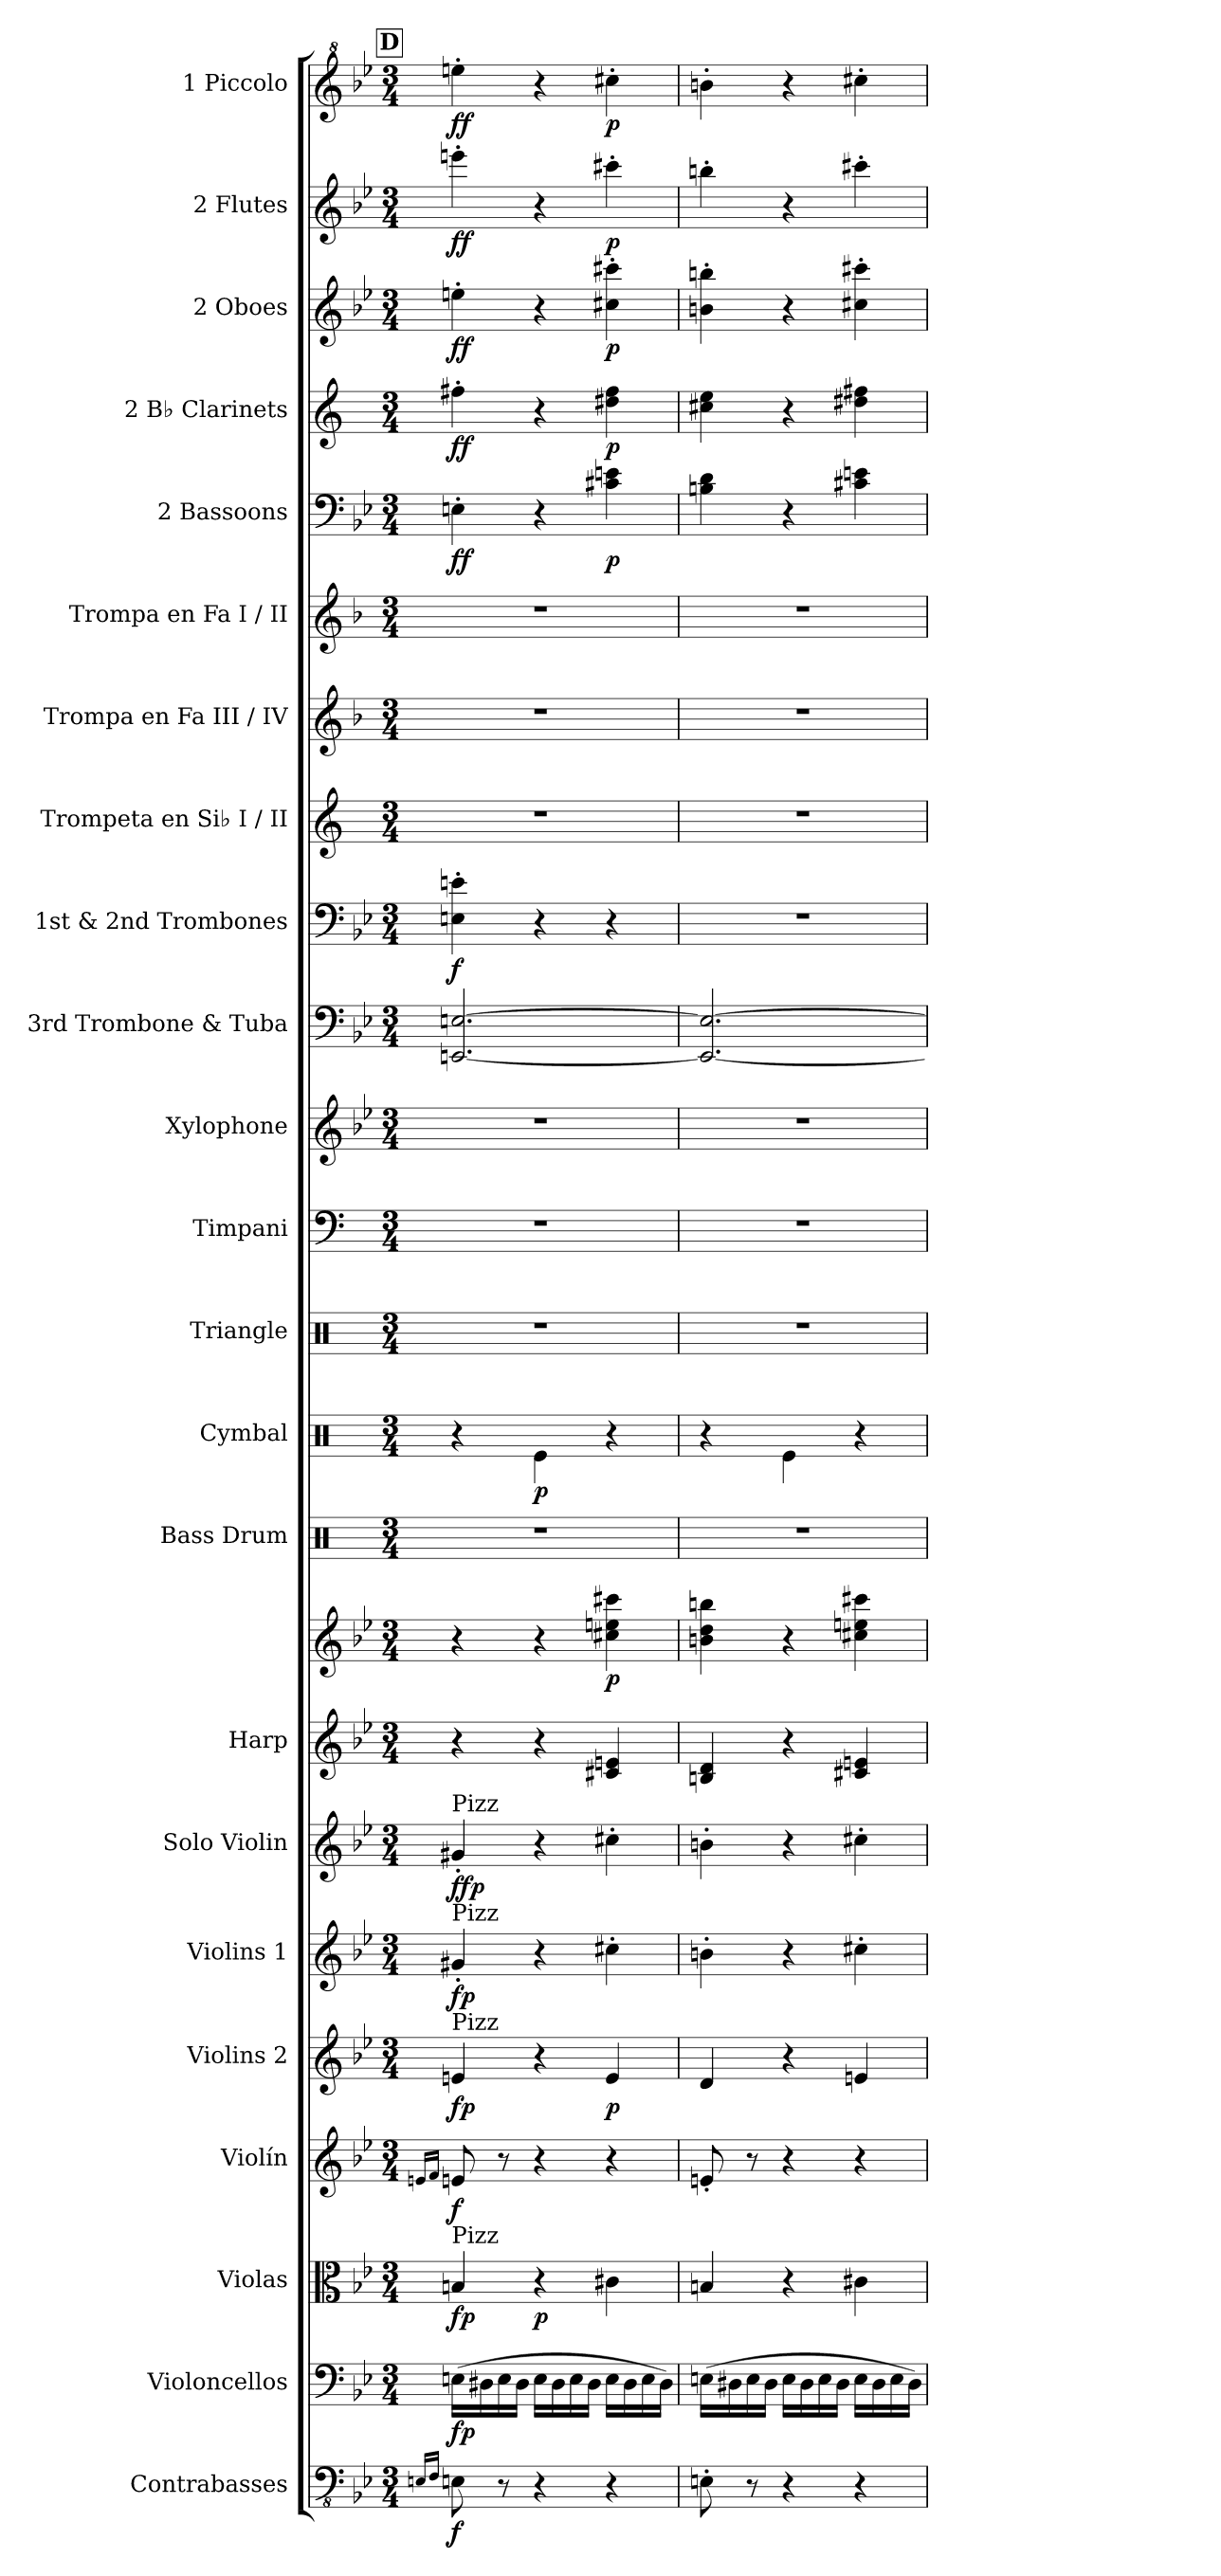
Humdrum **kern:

**kern	**dynam	**kern	**dynam	**kern	**dynam	**kern	**dynam	**kern	**dynam	**kern	**dynam	**kern	**dynam	**kern	**kern	**dynam	**kern	**kern	**dynam	**kern	**kern	**kern	**kern	**kern	**dynam	**kern	**kern	**kern	**kern	**dynam	**kern	**dynam	**kern	**dynam	**kern	**dynam	**kern	**dynam
*part23	*part23	*part22	*part22	*part21	*part21	*part20	*part20	*part19	*part19	*part18	*part18	*part17	*part17	*part16	*part16	*part16	*part15	*part14	*part14	*part13	*part12	*part11	*part10	*part9	*part9	*part8	*part7	*part6	*part5	*part5	*part4	*part4	*part3	*part3	*part2	*part2	*part1	*part1
*staff24	*staff24	*staff23	*staff23	*staff22	*staff22	*staff21	*staff21	*staff20	*staff20	*staff19	*staff19	*staff18	*staff18	*staff17	*staff16	*staff16/17	*staff15	*staff14	*staff14	*staff13	*staff12	*staff11	*staff10	*staff9	*staff9	*staff8	*staff7	*staff6	*staff5	*staff5	*staff4	*staff4	*staff3	*staff3	*staff2	*staff2	*staff1	*staff1
*I"Contrabasses	*	*I"Violoncellos	*	*I"Violas	*	*I"Violín	*	*I"Violins 2	*	*I"Violins 1	*	*I"Solo Violin	*	*I"Harp	*	*	*I"Bass Drum	*I"Cymbal	*	*I"Triangle	*I"Timpani	*I"Xylophone	*I"3rd Trombone     &amp; Tuba	*I"1st &amp; 2nd Trombones	*	*I"Trompeta en Si♭  I / II	*I"Trompa en Fa   III / IV	*I"Trompa en Fa I / II	*I"2 Bassoons	*	*I"2 B♭ Clarinets	*	*I"2 Oboes	*	*I"2 Flutes	*	*I"1 Piccolo	*
*I'Cbs.	*	*I'Vlcs.	*	*I'Vlas.	*	*I'Vln.	*	*I'Vlns. 2	*	*I'Vlns. 1	*	*I'S. Vln.	*	*I'Hrp.	*	*	*I'B. Dr.	*I'Cym.	*	*I'Trgl.	*I'Timp.	*I'Xyl.	*I'3rd Trb. &amp; Tba.	*I'1st &amp; 2nd    Trbs.	*	*I'Tpt. Si♭  I / II	*I'Trmp. Fa   III / IV	*I'Trmp. Fa I / II	*I'2 Bsns.	*	*I'2 B♭ Cls.	*	*I'2 Obs.	*	*I'2 Fls.	*	*I'1 Picc.	*
*clefFv4	*	*clefF4	*	*clefC3	*	*clefG2	*	*clefG2	*	*clefG2	*	*clefG2	*	*clefG2	*clefG2	*	*clefX	*clefX	*	*clefX	*clefF4	*clefG2	*clefF4	*clefF4	*	*clefG2	*clefG2	*clefG2	*clefF4	*	*clefG2	*	*clefG2	*	*clefG2	*	*clefG^2	*
*	*	*	*	*	*	*	*	*	*	*	*	*	*	*	*	*	*	*	*	*	*	*ITrd-7c-12	*	*	*	*ITrd1c2	*ITrd4c7	*ITrd4c7	*	*	*ITrd1c2	*	*	*	*	*	*ITrd-7c-12	*
*k[b-e-]	*	*k[b-e-]	*	*k[b-e-]	*	*k[b-e-]	*	*k[b-e-]	*	*k[b-e-]	*	*k[b-e-]	*	*k[b-e-]	*k[b-e-]	*	*k[]	*k[]	*	*k[]	*k[]	*k[b-e-]	*k[b-e-]	*k[b-e-]	*	*k[b-e-]	*k[b-e-]	*k[b-e-]	*k[b-e-]	*	*k[b-e-]	*	*k[b-e-]	*	*k[b-e-]	*	*k[b-e-]	*
*M3/4	*	*M3/4	*	*M3/4	*	*M3/4	*	*M3/4	*	*M3/4	*	*M3/4	*	*M3/4	*M3/4	*	*M3/4	*M3/4	*	*M3/4	*M3/4	*M3/4	*M3/4	*M3/4	*	*M3/4	*M3/4	*M3/4	*M3/4	*	*M3/4	*	*M3/4	*	*M3/4	*	*M3/4	*
!!LO:REH:place=s1:a:B:fs=14:t=D
=173	=173	=173	=173	=173	=173	=173	=173	=173	=173	=173	=173	=173	=173	=173	=173	=173	=173	=173	=173	=173	=173	=173	=173	=173	=173	=173	=173	=173	=173	=173	=173	=173	=173	=173	=173	=173	=173	=173
16qEEn/LL	.	.	.	.	.	16qen/LL	.	.	.	.	.	.	.	.	.	.	.	.	.	.	.	.	.	.	.	.	.	.	.	.	.	.	.	.	.	.	.	.
16qFF/JJ	.	.	.	.	.	16qf/JJ	.	.	.	.	.	.	.	.	.	.	.	.	.	.	.	.	.	.	.	.	.	.	.	.	.	.	.	.	.	.	.	.
!	!	!	!	!	!	!	!	!	!	!	!	!LO:TX:a:t=Pizz	!	!	!	!	!	!	!	!	!	!	!	!	!	!	!	!	!	!	!	!	!	!	!	!	!	!
!	!	!	!	!	!	!	!	!	!	!LO:TX:a:t=Pizz	!	!	!	!	!	!	!	!	!	!	!	!	!	!	!	!	!	!	!	!	!	!	!	!	!	!	!	!
!	!	!	!	!	!	!	!	!LO:TX:a:t=Pizz	!	!	!	!	!	!	!	!	!	!	!	!	!	!	!	!	!	!	!	!	!	!	!	!	!	!	!	!	!	!
!	!	!	!	!LO:TX:a:t=Pizz	!	!	!	!	!	!	!	!	!	!	!	!	!	!	!	!	!	!	!	!	!	!	!	!	!	!	!	!	!	!	!	!	!	!
!	!LO:DY:b	!	!LO:DY:b	!	!	!	!	!	!	!	!	!	!	!	!	!	!	!	!	!	!	!	!	!	!	!	!	!	!	!	!	!	!	!	!	!	!	!
!	!	!	!LO:DY:n=1:b	!	!LO:DY:b	!	!	!	!	!	!	!	!	!	!	!	!	!	!	!	!	!	!	!	!	!	!	!	!	!	!	!	!	!	!	!	!	!
!	!	!	!	!	!LO:DY:n=1:b	!	!LO:DY:b	!	!LO:DY:b	!	!	!	!	!	!	!	!	!	!	!	!	!	!	!	!	!	!	!	!	!	!	!	!	!	!	!	!	!
!	!	!	!	!	!	!	!	!	!LO:DY:n=1:b	!	!LO:DY:b	!	!	!	!	!	!	!	!	!	!	!	!	!	!	!	!	!	!	!	!	!	!	!	!	!	!	!
!	!	!	!	!	!	!	!	!	!	!	!LO:DY:n=1:b	!	!LO:DY:b	!	!	!	!	!	!	!	!	!	!	!	!	!	!	!	!	!	!	!	!	!	!	!	!	!
!	!	!	!	!	!	!	!	!	!	!	!	!	!LO:DY:n=1:b	!	!	!	!	!	!	!	!	!	!	!	!	!	!	!	!	!	!	!	!	!	!	!	!	!
!	!	!	!	!	!	!	!	!	!	!	!	!	!LO:DY:n=2:b	!	!	!	!	!	!	!	!	!	!	!	!LO:DY:b	!	!	!	!	!LO:DY:b	!	!LO:DY:b	!	!LO:DY:b	!	!LO:DY:b	!	!LO:DY:b
8EE\	f	(>16En\LL	f p	4Bn/	f p	8e/	f	4en/	f p	4g#X'/	f p	4g#X'/	f f p	4r	4r	.	2.r	4r	.	2.r	2.r	2.r	[2.EEn/ [2.En/	4En\' 4en\'	f	2.r	2.r	2.r	4En'\	ff	4een'\	ff	4een'\	ff	4eeen'\	ff	4eeeen'\	ff
.	.	16D#X\	.	.	.	.	.	.	.	.	.	.	.	.	.	.	.	.	.	.	.	.	.	.	.	.	.	.	.	.	.	.	.	.	.	.	.	.
8r	.	16E\	.	.	.	8r	.	.	.	.	.	.	.	.	.	.	.	.	.	.	.	.	.	.	.	.	.	.	.	.	.	.	.	.	.	.	.	.
.	.	16D#\JJ	.	.	.	.	.	.	.	.	.	.	.	.	.	.	.	.	.	.	.	.	.	.	.	.	.	.	.	.	.	.	.	.	.	.	.	.
!	!	!	!	!	!LO:DY:n=2:b	!	!	!	!	!	!	!	!	!	!	!	!	!	!LO:DY:b	!	!	!	!	!	!	!	!	!	!	!	!	!	!	!	!	!	!	!
4r	.	16E\LL	.	4r	p	4r	.	4r	.	4r	.	4r	.	4r	4r	.	.	4Re\	p	.	.	.	.	4r	.	.	.	.	4r	.	4r	.	4r	.	4r	.	4r	.
.	.	16D#\	.	.	.	.	.	.	.	.	.	.	.	.	.	.	.	.	.	.	.	.	.	.	.	.	.	.	.	.	.	.	.	.	.	.	.	.
.	.	16E\	.	.	.	.	.	.	.	.	.	.	.	.	.	.	.	.	.	.	.	.	.	.	.	.	.	.	.	.	.	.	.	.	.	.	.	.
.	.	16D#\JJ	.	.	.	.	.	.	.	.	.	.	.	.	.	.	.	.	.	.	.	.	.	.	.	.	.	.	.	.	.	.	.	.	.	.	.	.
!	!	!	!	!	!	!	!	!	!LO:DY:n=2:b	!	!	!	!	!	!	!LO:DY:b	!	!	!	!	!	!	!	!	!	!	!	!	!	!LO:DY:b	!	!LO:DY:b	!	!LO:DY:b	!	!LO:DY:b	!	!LO:DY:b
4r	.	16E\LL	.	4c#X\	.	4r	.	4e/	p	4cc#X'\	.	4cc#X'\	.	4c#X/ 4en/	4cc#X\ 4een\ 4ccc#X\	p	.	4r	.	.	.	.	.	4r	.	.	.	.	4c#X\ 4en\	p	4cc#X\ 4ee\	p	4cc#X\' 4ccc#X\'	p	4ccc#X'\	p	4cccc#X'\	p
.	.	16D#\	.	.	.	.	.	.	.	.	.	.	.	.	.	.	.	.	.	.	.	.	.	.	.	.	.	.	.	.	.	.	.	.	.	.	.	.
.	.	16E\	.	.	.	.	.	.	.	.	.	.	.	.	.	.	.	.	.	.	.	.	.	.	.	.	.	.	.	.	.	.	.	.	.	.	.	.
.	.	16D#\JJ)	.	.	.	.	.	.	.	.	.	.	.	.	.	.	.	.	.	.	.	.	.	.	.	.	.	.	.	.	.	.	.	.	.	.	.	.
=174	=174	=174	=174	=174	=174	=174	=174	=174	=174	=174	=174	=174	=174	=174	=174	=174	=174	=174	=174	=174	=174	=174	=174	=174	=174	=174	=174	=174	=174	=174	=174	=174	=174	=174	=174	=174	=174	=174
8EEn'\	.	(>16En\LL	.	4Bn/	.	8en'/	.	4d/	.	4bn'\	.	4bn'\	.	4Bn/ 4d/	4bn\ 4dd\ 4bbn\	.	2.r	4r	.	2.r	2.r	2.r	2.EE/_ 2.E/_	2.r	.	2.r	2.r	2.r	4Bn\ 4d\	.	4bn\ 4dd\	.	4bn\' 4bbn\'	.	4bbn'\	.	4bbbn'\	.
.	.	16D#X\	.	.	.	.	.	.	.	.	.	.	.	.	.	.	.	.	.	.	.	.	.	.	.	.	.	.	.	.	.	.	.	.	.	.	.	.
8r	.	16E\	.	.	.	8r	.	.	.	.	.	.	.	.	.	.	.	.	.	.	.	.	.	.	.	.	.	.	.	.	.	.	.	.	.	.	.	.
.	.	16D#\JJ	.	.	.	.	.	.	.	.	.	.	.	.	.	.	.	.	.	.	.	.	.	.	.	.	.	.	.	.	.	.	.	.	.	.	.	.
4r	.	16E\LL	.	4r	.	4r	.	4r	.	4r	.	4r	.	4r	4r	.	.	4Re\	.	.	.	.	.	.	.	.	.	.	4r	.	4r	.	4r	.	4r	.	4r	.
.	.	16D#\	.	.	.	.	.	.	.	.	.	.	.	.	.	.	.	.	.	.	.	.	.	.	.	.	.	.	.	.	.	.	.	.	.	.	.	.
.	.	16E\	.	.	.	.	.	.	.	.	.	.	.	.	.	.	.	.	.	.	.	.	.	.	.	.	.	.	.	.	.	.	.	.	.	.	.	.
.	.	16D#\JJ	.	.	.	.	.	.	.	.	.	.	.	.	.	.	.	.	.	.	.	.	.	.	.	.	.	.	.	.	.	.	.	.	.	.	.	.
4r	.	16E\LL	.	4c#X\	.	4r	.	4en/	.	4cc#X'\	.	4cc#X'\	.	4c#X/ 4en/	4cc#X\ 4een\ 4ccc#X\	.	.	4r	.	.	.	.	.	.	.	.	.	.	4c#X\ 4en\	.	4cc#X\ 4een\	.	4cc#X\' 4ccc#X\'	.	4ccc#X'\	.	4cccc#X'\	.
.	.	16D#\	.	.	.	.	.	.	.	.	.	.	.	.	.	.	.	.	.	.	.	.	.	.	.	.	.	.	.	.	.	.	.	.	.	.	.	.
.	.	16E\	.	.	.	.	.	.	.	.	.	.	.	.	.	.	.	.	.	.	.	.	.	.	.	.	.	.	.	.	.	.	.	.	.	.	.	.
.	.	16D#\JJ)	.	.	.	.	.	.	.	.	.	.	.	.	.	.	.	.	.	.	.	.	.	.	.	.	.	.	.	.	.	.	.	.	.	.	.	.
=	=	=	=	=	=	=	=	=	=	=	=	=	=	=	=	=	=	=	=	=	=	=	=	=	=	=	=	=	=	=	=	=	=	=	=	=	=	=
*-	*-	*-	*-	*-	*-	*-	*-	*-	*-	*-	*-	*-	*-	*-	*-	*-	*-	*-	*-	*-	*-	*-	*-	*-	*-	*-	*-	*-	*-	*-	*-	*-	*-	*-	*-	*-	*-	*-
